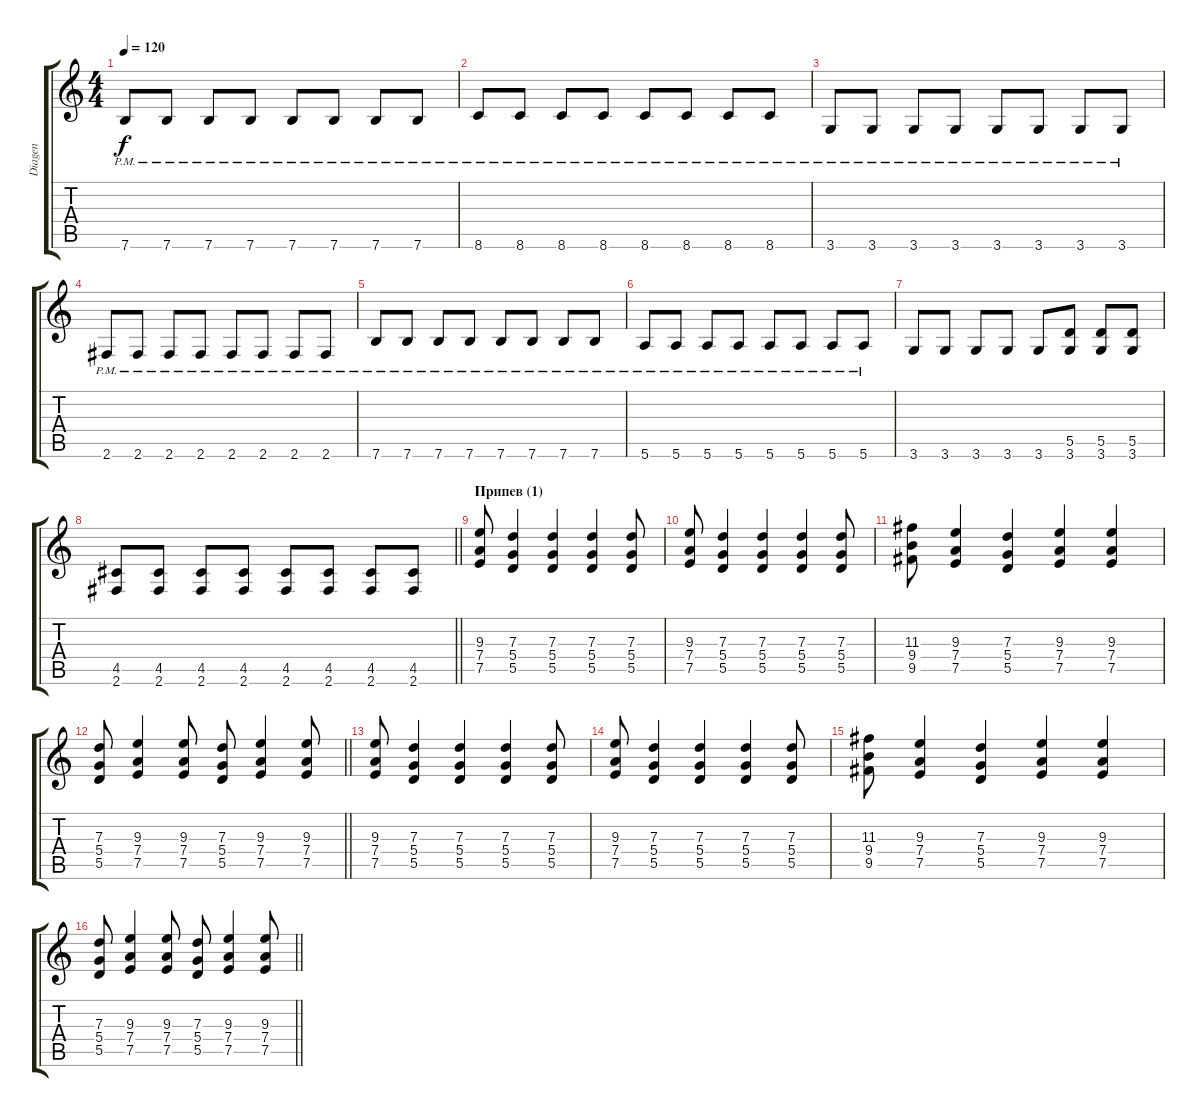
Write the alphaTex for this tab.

\track ("Diagen" "Diagen") {instrument distortionguitar}
\staff {score tabs}
\tuning (E4 B3 G3 D3 A2 E2) {hide}
\ts (4 4)
\tempo 120
\clef g2
\ks c
7.6{pm}.8{dy f} 7.6{pm}.8 7.6{pm}.8 7.6{pm}.8 7.6{pm}.8 7.6{pm}.8 7.6{pm}.8 7.6{pm}.8 |
8.6{pm}.8 8.6{pm}.8 8.6{pm}.8 8.6{pm}.8 8.6{pm}.8 8.6{pm}.8 8.6{pm}.8 8.6{pm}.8 |
3.6{pm}.8 3.6{pm}.8 3.6{pm}.8 3.6{pm}.8 3.6{pm}.8 3.6{pm}.8 3.6{pm}.8 3.6{pm}.8 |
2.6{pm}.8 2.6{pm}.8 2.6{pm}.8 2.6{pm}.8 2.6{pm}.8 2.6{pm}.8 2.6{pm}.8 2.6{pm}.8 |
7.6{pm}.8 7.6{pm}.8 7.6{pm}.8 7.6{pm}.8 7.6{pm}.8 7.6{pm}.8 7.6{pm}.8 7.6{pm}.8 |
5.6{pm}.8 5.6{pm}.8 5.6{pm}.8 5.6{pm}.8 5.6{pm}.8 5.6{pm}.8 5.6{pm}.8 5.6{pm}.8 |
3.6.8 3.6.8 3.6.8 3.6.8 3.6.8 (5.5 3.6).8 (5.5 3.6).8 (5.5 3.6).8 |
\barLineRight lightlight
(4.5 2.6).8 (4.5 2.6).8 (4.5 2.6).8 (4.5 2.6).8 (4.5 2.6).8 (4.5 2.6).8 (4.5 2.6).8 (4.5 2.6).8 |
\section ("" "Припев (1)")
(9.3 7.4 7.5).8{volume 11} (7.3 5.4 5.5).4 (7.3 5.4 5.5).4 (7.3 5.4 5.5).4 (7.3 5.4 5.5).8 |
(9.3 7.4 7.5).8 (7.3 5.4 5.5).4 (7.3 5.4 5.5).4 (7.3 5.4 5.5).4 (7.3 5.4 5.5).8 |
(11.3 9.4 9.5).8 (9.3 7.4 7.5).4 (7.3 5.4 5.5).4 (9.3 7.4 7.5).4 (9.3 7.4 7.5).4 |
\barLineRight lightlight
(7.3 5.4 5.5).8 (9.3 7.4 7.5).4 (9.3 7.4 7.5).8 (7.3 5.4 5.5).8 (9.3 7.4 7.5).4 (9.3 7.4 7.5).8 |
(9.3 7.4 7.5).8 (7.3 5.4 5.5).4 (7.3 5.4 5.5).4 (7.3 5.4 5.5).4 (7.3 5.4 5.5).8 |
(9.3 7.4 7.5).8 (7.3 5.4 5.5).4 (7.3 5.4 5.5).4 (7.3 5.4 5.5).4 (7.3 5.4 5.5).8 |
(11.3 9.4 9.5).8 (9.3 7.4 7.5).4 (7.3 5.4 5.5).4 (9.3 7.4 7.5).4 (9.3 7.4 7.5).4 |
\barLineRight lightlight
(7.3 5.4 5.5).8 (9.3 7.4 7.5).4 (9.3 7.4 7.5).8 (7.3 5.4 5.5).8 (9.3 7.4 7.5).4 (9.3 7.4 7.5).8
